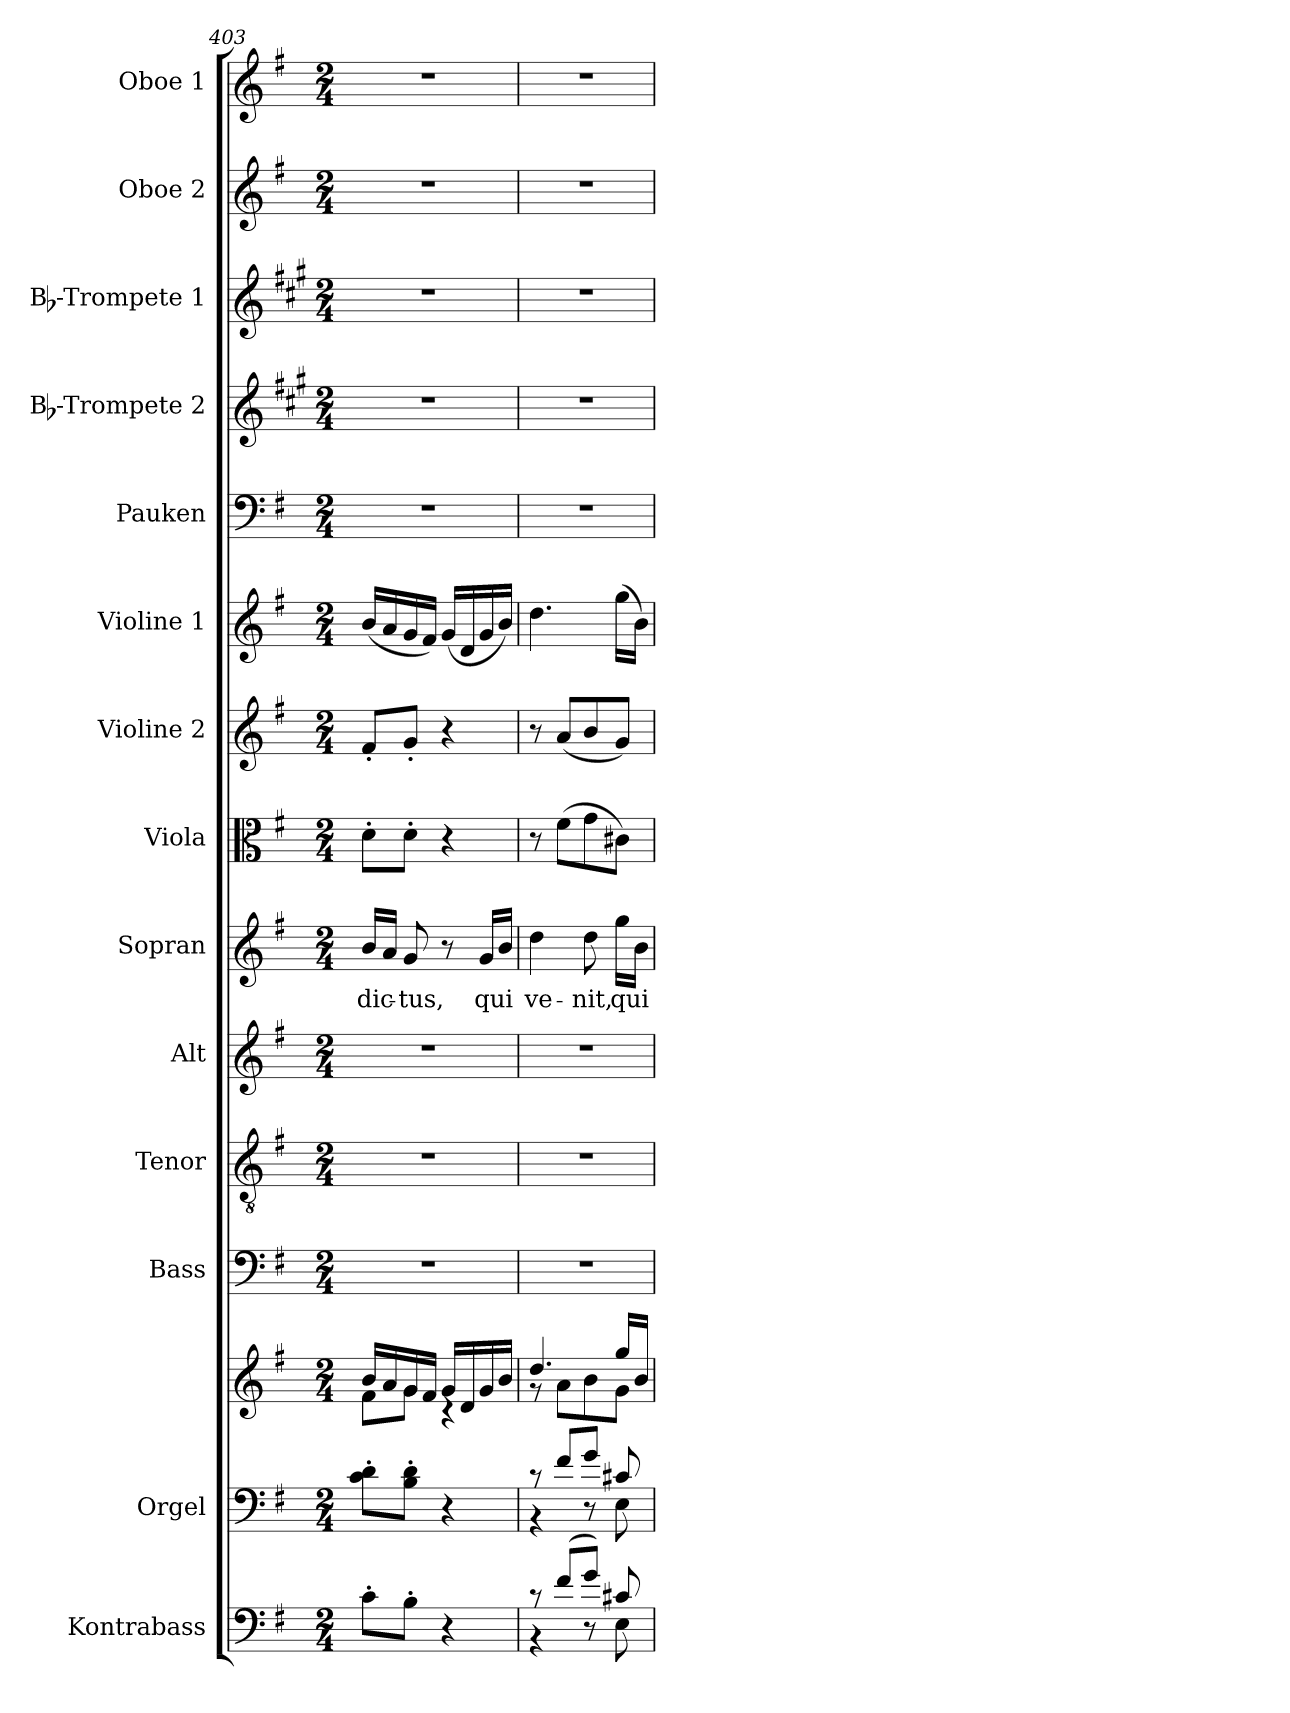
**kern	**kern	**kern	**kern	**kern	**kern	**kern	**text	**kern	**kern	**kern	**kern	**kern	**kern	**kern	**kern
*part14	*part13	*part13	*part12	*part11	*part10	*part9	*part9	*part8	*part7	*part6	*part5	*part4	*part3	*part2	*part1
*staff15	*staff14	*staff13	*staff12	*staff11	*staff10	*staff9	*staff9	*staff8	*staff7	*staff6	*staff5	*staff4	*staff3	*staff2	*staff1
*I"Kontrabass	*I"Orgel	*	*I"Bass	*I"Tenor	*I"Alt	*I"Sopran	*	*I"Viola	*I"Violine 2	*I"Violine 1	*I"Pauken	*I"Bb-Trompete 2	*I"Bb-Trompete 1	*I"Oboe 2	*I"Oboe 1
*I'Kb.	*I'Org.	*	*I'B.	*I'T.	*I'A.	*I'S.	*	*I'Vla.	*I'Vl. 2	*I'Vl. 1	*I'Pk.	*I'Bb Trp. 2	*I'Bb Trp. 1	*I'Ob. 2	*I'Ob. 1
*clefF4	*clefF4	*clefG2	*clefF4	*clefGv2	*clefG2	*clefG2	*	*clefC3	*clefG2	*clefG2	*clefF4	*clefG2	*clefG2	*clefG2	*clefG2
*ITrd7c12	*	*	*	*	*	*	*	*	*	*	*	*ITrd1c2	*ITrd1c2	*	*
*k[f#]	*k[f#]	*k[f#]	*k[f#]	*k[f#]	*k[f#]	*k[f#]	*	*k[f#]	*k[f#]	*k[f#]	*k[f#]	*k[f#]	*k[f#]	*k[f#]	*k[f#]
*G:	*G:	*G:	*G:	*G:	*G:	*G:	*	*G:	*G:	*G:	*G:	*G:	*G:	*G:	*G:
*M2/4	*M2/4	*M2/4	*M2/4	*M2/4	*M2/4	*M2/4	*	*M2/4	*M2/4	*M2/4	*M2/4	*M2/4	*M2/4	*M2/4	*M2/4
=403	=403	=403	=403	=403	=403	=403	=403	=403	=403	=403	=403	=403	=403	=403	=403
*	*	*^	*	*	*	*	*	*	*	*	*	*	*	*	*
!	!	!	!	!	!	!	!	!LO:LY:b	!	!	!	!	!	!	!	!
8C'>\L	8c\'> 8d\'>L	16b/LL	8f#\L	2r	2r	2r	16b/LL	-dic-	8d'>\L	8f#'</L	(<16b/LL	2r	2r	2r	2r	2r
.	.	16a/	.	.	.	.	16a/JJ	.	.	.	16a/	.	.	.	.	.
!	!	!	!	!	!	!	!	!LO:LY:b	!	!	!	!	!	!	!	!
8BB'>\J	8B\'> 8d\'>J	16g/	8g\J	.	.	.	8g/	-tus,	8d'>\J	8g'</J	16g/	.	.	.	.	.
.	.	16f#/JJ	.	.	.	.	.	.	.	.	16f#/JJ)	.	.	.	.	.
4r	4r	16g/LL	4rB	.	.	.	8r	.	4r	4r	(<16g/LL	.	.	.	.	.
.	.	16d/	.	.	.	.	.	.	.	.	16d/	.	.	.	.	.
!	!	!	!	!	!	!	!	!LO:LY:b	!	!	!	!	!	!	!	!
.	.	16g/	.	.	.	.	16g/LL	qui	.	.	16g/	.	.	.	.	.
.	.	16b/JJ	.	.	.	.	16b/JJ	.	.	.	16b/JJ)	.	.	.	.	.
=404	=404	=404	=404	=404	=404	=404	=404	=404	=404	=404	=404	=404	=404	=404	=404	=404
*^	*^	*	*	*	*	*	*	*	*	*	*	*	*	*	*	*
!	!	!	!	!	!	!	!	!	!	!LO:LY:b	!	!	!	!	!	!	!	!
8rc	4rBB	8rc	4rBB	4.dd/	8rf	2r	2r	2r	4dd\	ve-	8r	8r	4.dd\	2r	2r	2r	2r	2r
(>8F#/L	.	8f#/L	.	.	8a\L	.	.	.	.	.	(>8f#\L	(<8a/L	.	.	.	.	.	.
!	!	!	!	!	!	!	!	!	!	!LO:LY:b	!	!	!	!	!	!	!	!
8G/J)	8rC	8g/J	8rC	.	8b\	.	.	.	8dd\	-nit,	8g\	8b/	.	.	.	.	.	.
!	!	!	!	!	!	!	!	!	!	!LO:LY:b	!	!	!	!	!	!	!	!
8C#X/	8EE\	8c#X/	8E\	16gg/LL	8g\J	.	.	.	16gg\LL	qui	8c#X\J)	8g/J)	(>16gg\LL	.	.	.	.	.
.	.	.	.	16b/JJ	.	.	.	.	16b\JJ	.	.	.	16b\JJ)	.	.	.	.	.
*v	*v	*	*	*	*	*	*	*	*	*	*	*	*	*	*	*	*	*
*	*v	*v	*	*	*	*	*	*	*	*	*	*	*	*	*	*	*
*	*	*v	*v	*	*	*	*	*	*	*	*	*	*	*	*	*
=	=	=	=	=	=	=	=	=	=	=	=	=	=	=	=
*-	*-	*-	*-	*-	*-	*-	*-	*-	*-	*-	*-	*-	*-	*-	*-
